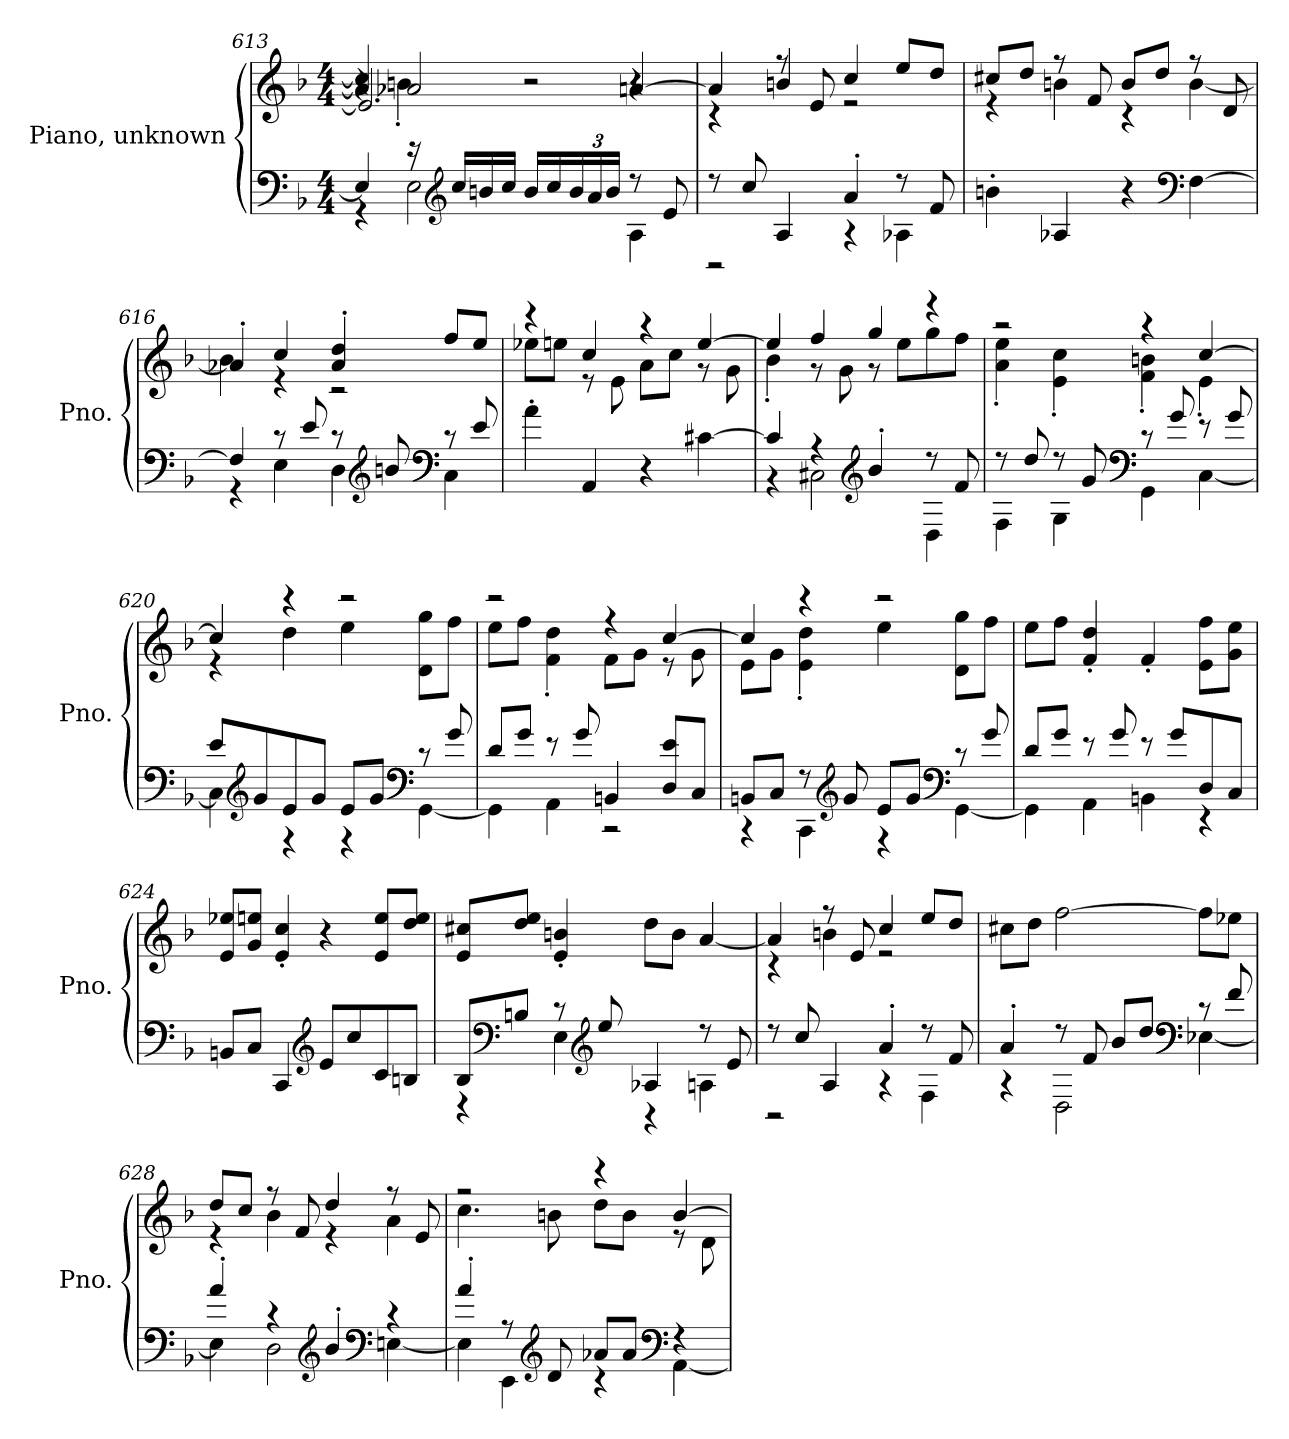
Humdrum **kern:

**kern	**kern
*part1	*part1
*staff2	*staff1
*I"Piano, unknown	*
*I'Pno.	*
*clefF4	*clefG2
*k[b-]	*k[b-]
*M4/4	*M4/4
=613	=613
*^	*^
*	*	*	*^
4E/]	4r	4a/] 4cc/]	4r	2.e/]
16r	2E\	2a-X/	4bn'\	.
*clefG2	*	*	*	*
16cc/LL	.	.	.	.
16bn/	.	.	.	.
16cc/JJ	.	.	.	.
16b/LL	.	.	2r	.
16cc/	.	.	.	.
*Xbrackettup	*	*	*	*
24b/	.	.	.	.
24a/	.	.	.	.
24b/JJ	.	.	.	.
8r	4A\	[4an/	.	4r
8e/	.	.	.	.
*	*	*	*v	*v
=614	=614	=614	=614
8r	2r	4a/]	4r
8cc/	.	.	.
4A/	.	8r	4bn/
.	.	8e/	.
4a'/	4r	4cc/	2r
8r	4A-X\	8ee/L	.
8f/	.	8dd/J	.
*v	*v	*	*
!!LO:LB:g=z	!!
=615	=615	=615
4bn'\	8cc#X/L	4r
.	8dd/J	.
4A-X/	8r	4bn\
.	8f/	.
4r	8b/L	4r
.	8dd/J	.
*clefF4	*	*
[4F\	8r	[4b\
.	8d/	.
=616	=616	=616
*^	*	*
4F/]	4r	4a-X'/	4b\]
8r	4E\	4cc/	4r
8e/	.	.	.
8r	4D\	4a-/' 4dd/'	2r
*clefG2	*	*	*
8bn/	.	.	.
*clefF4	*	*	*
8r	4C\	8ff/L	.
8e/	.	8ee/J	.
*v	*v	*	*
=617	=617	=617
4a'\	4r	8ee-X\L
.	.	8een\J
4AA/	4cc/	8r
.	.	8e\
4r	4r	8a\L
.	.	8cc\J
[4c#X\	[4ee/	8r
.	.	8g\
!!LO:LB:g=z	!!
=618	=618	=618
*^	*	*
4c#/]	4r	4ee/]	4b-'\
4r	2C#X\	4ff/	8r
.	.	.	8g\
*clefG2	*	*	*
4b-'/	.	4gg/	8r
.	.	.	8ee\L
8r	4D\	4r	8gg\
8f/	.	.	8ff\J
=619	=619	=619	=619
8r	4F\	2r	4a\' 4ee\'
8dd/	.	.	.
8r	4G\	.	4e\' 4cc\'
8g/	.	.	.
*clefF4	*	*	*
8r	4GG\	4r	4f\' 4bn\'
8g/	.	.	.
8r	[4C\	[4cc/	4e'\
8g/	.	.	.
=620	=620	=620	=620
8e/L	4C\]	4cc/]	4r
*clefG2	*	*	*
8g/	.	.	.
8e/	4r	4r	4dd\
8g/J	.	.	.
8e/L	4r	2r	4ee\
8g/J	.	.	.
*clefF4	*	*	*
8r	[4GG\	.	8d\ 8gg\L
8g/	.	.	8ff\J
=621	=621	=621	=621
8d/L	4GG\]	2r	8ee\L
8g/J	.	.	8ff\J
8r	4AA\	.	4f\' 4dd\'
8g/	.	.	.
4BBn/	2r	4r	8f\L
.	.	.	8g\J
8D/ 8e/L	.	[4cc/	8r
8C/J	.	.	8g\
!!LO:LB:g=z	!!
=622	=622	=622	=622
8BBn/L	4r	4cc/]	8e\L
8C/J	.	.	8g\J
8r	4CC\	4r	4e\' 4dd\'
*clefG2	*	*	*
8g/	.	.	.
8e/L	4r	2r	4ee\
8g/J	.	.	.
*clefF4	*	*	*
8r	[4GG\	.	8d\ 8gg\L
8g/	.	.	8ff\J
*	*	*v	*v
=623	=623	=623
8d/L	4GG\]	8ee\L
8g/J	.	8ff\J
8r	4AA\	4f/' 4dd/'
8g/	.	.
8r	4BBn\	4f'/
8g/L	.	.
8D/	4r	8e\ 8ff\L
8C/J	.	8g\ 8ee\J
*v	*v	*
=624	=624
8BBn/L	8e/ 8ee-X/L
8C/J	8g/ 8een/J
4CC/	4e/' 4cc/'
*clefG2	*
8e/L	4r
8cc/	.
8c/	8e/ 8ee/L
8Bn/J	8dd/ 8ee/J
!!LO:PB:g=z
=625	=625
*^	*
8B-/L	4r	8e/ 8cc#X/L
*clefF4	*	*
8Bn/J	.	8dd/ 8ee/J
8r	4E\	4e/' 4bn/'
*clefG2	*	*
8ee/	.	.
4A-X/	4r	8dd\L
.	.	8b\J
8r	4An\	[4a/
8e/	.	.
=626	=626	=626
*	*	*^
8r	2r	4a/]	4r
8cc/	.	.	.
4A/	.	8r	4bn\
.	.	8e/	.
4a'/	4r	4cc/	2r
8r	4F\	8ee/L	.
8f/	.	8dd/J	.
*	*	*v	*v
=627	=627	=627
4a'/	4r	8cc#X\L
.	.	8dd\J
8r	2D\	[2ff\
8f/	.	.
8b-/L	.	.
8dd/J	.	.
*clefF4	*	*
8r	[4E-X\	8ff\L]
8f/	.	8ee-X\J
!!LO:LB:g=z
=628	=628	=628
*	*	*^
4a'/	4E-\]	8dd/L	4r
.	.	8cc/J	.
4r	2D\	8r	4b-\
.	.	8f/	.
*clefG2	*	*	*
4b-'/	.	4dd/	4r
*clefF4	*	*	*
4r	[4En\	8r	4a\
.	.	8e/	.
=629	=629	=629	=629
4a'/	4E\]	2r	4.cc\
8r	4EE\	.	.
*clefG2	*	*	*
8d/	.	.	8bn\
8a-X/L	4r	4r	8dd\L
8a-/J	.	.	8b\J
*clefF4	*	*	*
4r	[4AA\	[4b/	8r
.	.	.	8d\
*v	*v	*	*
*	*v	*v
=	=
*-	*-
